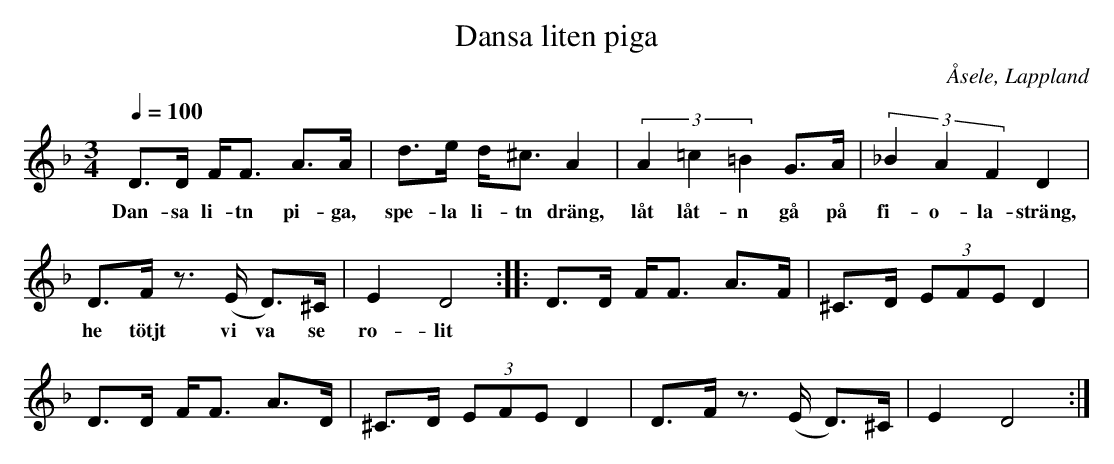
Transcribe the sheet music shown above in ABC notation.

X:1
T:Dansa liten piga
O:Åsele, Lappland
Q:1/4=100
M:3/4
L:1/8
K:Dm
D>D F<F A>A | d>e d<^c A2 | (3A2=c2=B2 G>A | (3_B2A2F2 D2 |
w:Dan-sa li-tn pi-ga, spe-la li-tn dräng, låt låt-n gå på fi-o-la-sträng,
D>F  z>(E D)>^C | E2 D4 :: D>D F<F A>F | ^C>D (3EFE D2 |
w:he tötjt vi va se ro-lit
D>D F<F A>D | ^C>D (3EFE D2 | D>F- z>(E D)>^C | E2 D4 :|
